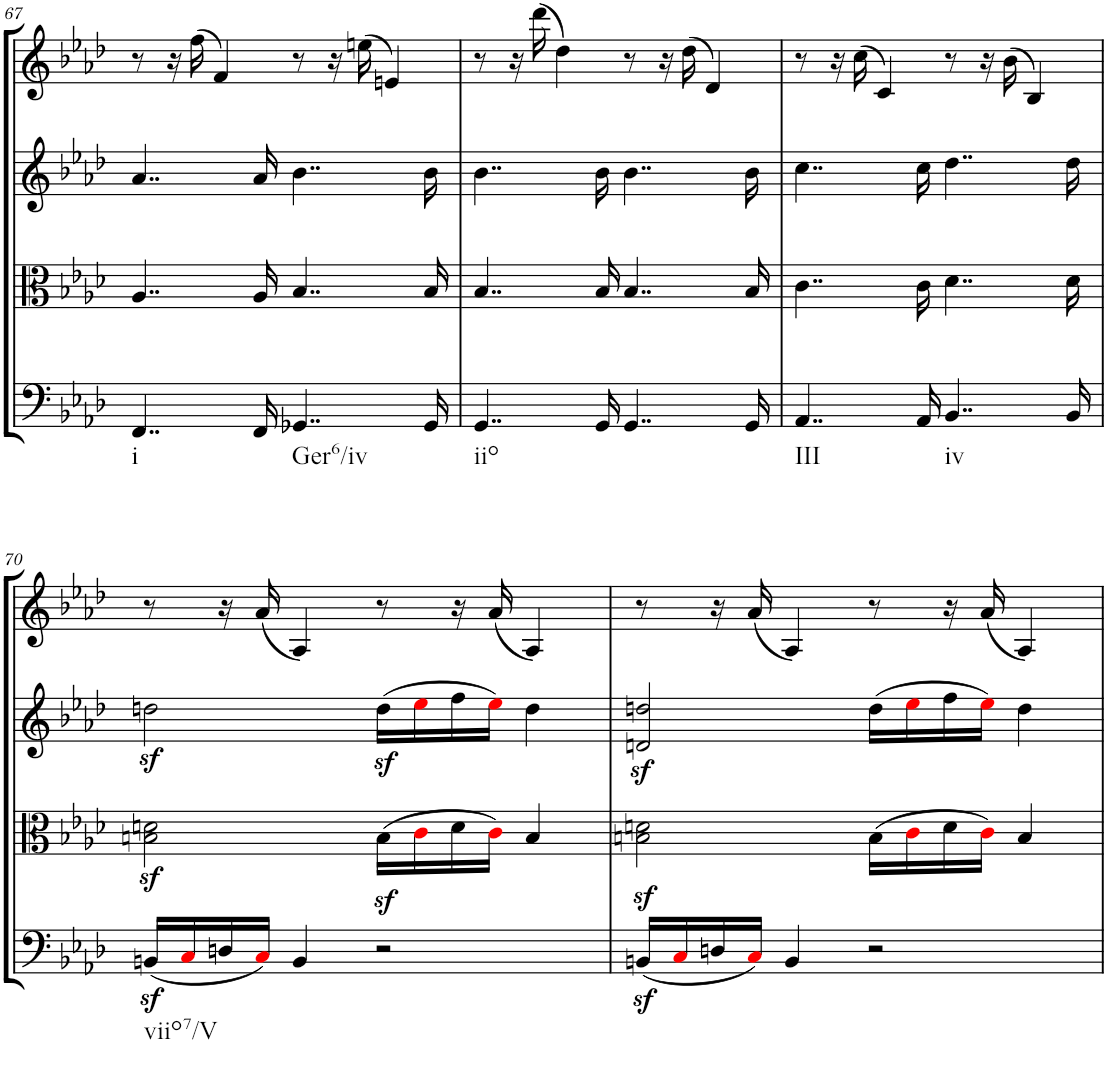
**kern	**kern	**kern	**kern
*part4	*part3	*part2	*part1
*staff4	*staff3	*staff2	*staff1
*I"Cello	*I"Viola	*I"2nd Violin	*I"1st Violin
*	*I'Vla	*I'Vln	*I'Vln
!!LO:PB:g=z
*clefF4	*clefC3	*clefG2	*clefG2
*k[b-e-a-d-]	*k[b-e-a-d-]	*k[b-e-a-d-]	*k[b-e-a-d-]
*M4/4	*M4/4	*M4/4	*M4/4
*met(c)	*met(c)	*met(c)	*met(c)
=67	=67	=67	=67
!LO:TX:b:t=i	!	!	!
4..FF/	4..A-/	4..a-/	8r
.	.	.	16r
.	.	.	(16ff\
.	.	.	4f/)
16FF/	16A-/	16a-/	.
!LO:TX:b:t=Ger6/iv	!	!	!
4..GG-X/	4..B-/	4..b-\	8r
.	.	.	16r
.	.	.	(16een\
.	.	.	4en/)
16GG-/	16B-/	16b-\	.
=68	=68	=68	=68
!LO:TX:b:t=iio	!	!	!
4..GG/	4..B-/	4..b-\	8r
.	.	.	16r
.	.	.	(16ddd-\
.	.	.	4dd-\)
16GG/	16B-/	16b-\	.
4..GG/	4..B-/	4..b-\	8r
.	.	.	16r
.	.	.	(16dd-\
.	.	.	4d-/)
16GG/	16B-/	16b-\	.
=69	=69	=69	=69
!LO:TX:b:t=III	!	!	!
4..AA-/	4..c\	4..cc\	8r
.	.	.	16r
.	.	.	(16cc\
.	.	.	4c/)
16AA-/	16c\	16cc\	.
!LO:TX:b:t=iv	!	!	!
4..BB-/	4..d-\	4..dd-\	8r
.	.	.	16r
.	.	.	(16b-\
.	.	.	4B-/)
16BB-/	16d-\	16dd-\	.
!!LO:LB:g=z
=70	=70	=70	=70
!LO:TX:b:t=viio7/V	!	!	!
(16BBnz</LL	2Bn\z< 2dn\z<	2ddnz<\	8r
16Ci/	.	.	.
16Dn/	.	.	16r
16Ci/JJ)	.	.	(16a-/
4BB/	.	.	4A-/)
2r	(16Bz<\LL	(16ddz<\LL	8r
.	16ci\	16ee-i\	.
.	16d\	16ff\	16r
.	16ci\JJ)	16ee-i\JJ)	(16a-/
.	4B/	4dd\	4A-/)
=71	=71	=71	=71
(16BBnz>/LL	2Bn\ 2dn\	2dn/z< 2ddn/z<	8r
16Ci/	.	.	.
16Dn/	.	.	16r
16Ci/JJ)	.	.	(16a-/
4BB/	.	.	4A-/)
2r	(16B\LL	(16dd\LL	8r
.	16ci\	16ee-i\	.
.	16d\	16ff\	16r
.	16ci\JJ)	16ee-i\JJ)	(16a-/
.	4B/	4dd\	4A-/)
=	=	=	=
*-	*-	*-	*-
